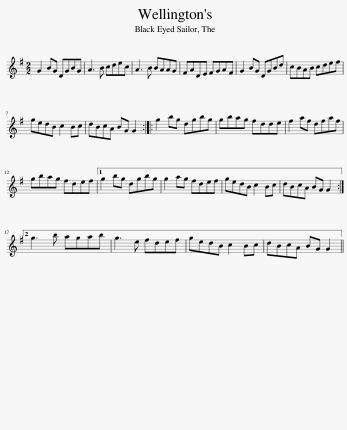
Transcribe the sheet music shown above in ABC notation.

X:1
L:1/8
M:2/2
I:linebreak $
K:G
V:1 treble
V:1
 G2 BG DGBG | A3 B cdec | A3 B BAAG | FADE FGAF | G2 BG DGBd | %5
 cBAB cdef |$ gedB c2 Bc | dBcA BG G2 :: g2 bg dgbg | gbag fdde | %10
 f2 af dfaf |$ gbag fdef |1 g2 bg dgbg | g2 ag fdef | gedB c2 Bc | %15
 dBcA BG G2 :|2$ g3 b agab | g3 e fdef | gedB c2 Bc | dBcA BG G2 || %20
